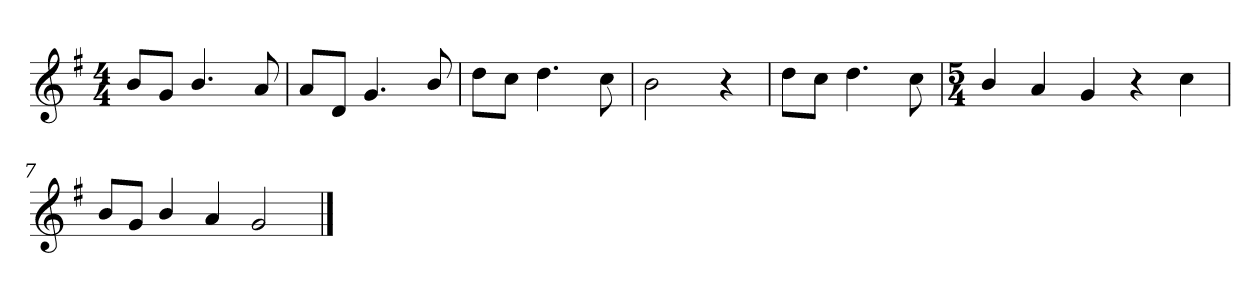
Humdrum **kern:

**kern
*part1
*staff1
*clefG2
*k[f#]
*G:
*M4/4
=1
8b/L
8g/J
4.b/
8a/
=2
8a/L
8d/J
4.g/
8b/
=3
8dd\L
8cc\J
4.dd\
8cc\
=4
2b\
4r
!!LO:LB:g=z
=5
8dd\L
8cc\J
4.dd\
8cc\
=6
*M5/4
4b/
4a/
4g/
4r
4cc\
=7
8b/L
8g/J
4b/
4a/
2g/
==
*-
